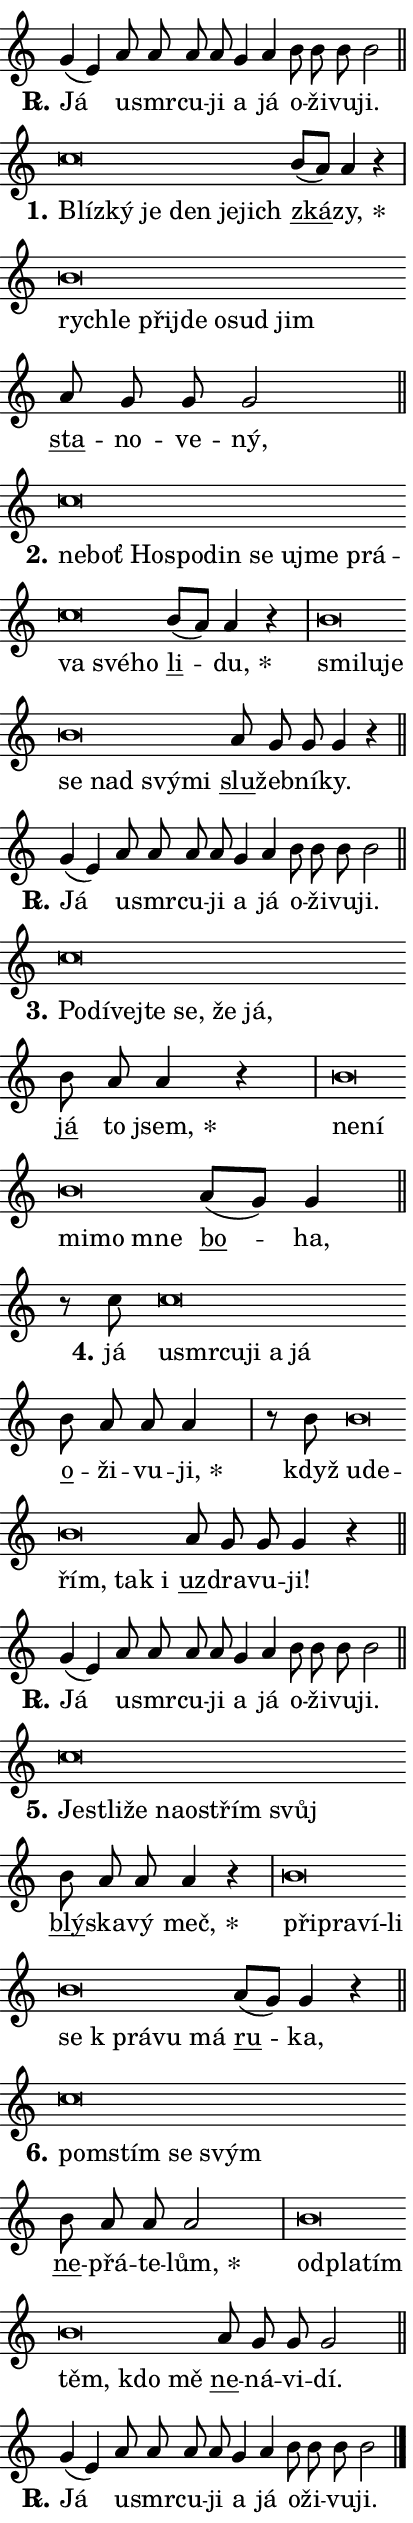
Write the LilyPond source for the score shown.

\version "2.24.0"
\header { tagline = "" }
\paper {
  indent = 0\cm
  top-margin = 0\cm
  right-margin = 0.13\cm % to fit lyric hyphens
  bottom-margin = 0\cm
  left-margin = 0\cm
  paper-width = 7\cm
  page-breaking = #ly:one-page-breaking
  system-system-spacing.basic-distance = #11
  score-system-spacing.basic-distance = #11
  ragged-last = ##f
}


%% Author: Thomas Morley
%% https://lists.gnu.org/archive/html/lilypond-user/2020-05/msg00002.html
#(define (line-position grob)
"Returns position of @var[grob} in current system:
   @code{'start}, if at first time-step
   @code{'end}, if at last time-step
   @code{'middle} otherwise
"
  (let* ((col (ly:item-get-column grob))
         (ln (ly:grob-object col 'left-neighbor))
         (rn (ly:grob-object col 'right-neighbor))
         (col-to-check-left (if (ly:grob? ln) ln col))
         (col-to-check-right (if (ly:grob? rn) rn col))
         (break-dir-left
           (and
             (ly:grob-property col-to-check-left 'non-musical #f)
             (ly:item-break-dir col-to-check-left)))
         (break-dir-right
           (and
             (ly:grob-property col-to-check-right 'non-musical #f)
             (ly:item-break-dir col-to-check-right))))
        (cond ((eqv? 1 break-dir-left) 'start)
              ((eqv? -1 break-dir-right) 'end)
              (else 'middle))))

#(define (tranparent-at-line-position vctor)
  (lambda (grob)
  "Relying on @code{line-position} select the relevant enry from @var{vctor}.
Used to determine transparency,"
    (case (line-position grob)
      ((end) (not (vector-ref vctor 0)))
      ((middle) (not (vector-ref vctor 1)))
      ((start) (not (vector-ref vctor 2))))))

noteHeadBreakVisibility =
#(define-music-function (break-visibility)(vector?)
"Makes @code{NoteHead}s transparent relying on @var{break-visibility}"
#{
  \override NoteHead.transparent =
    #(tranparent-at-line-position break-visibility)
#})

#(define delete-ledgers-for-transparent-note-heads
  (lambda (grob)
    "Reads whether a @code{NoteHead} is transparent.
If so this @code{NoteHead} is removed from @code{'note-heads} from
@var{grob}, which is supposed to be @code{LedgerLineSpanner}.
As a result ledgers are not printed for this @code{NoteHead}"
    (let* ((nhds-array (ly:grob-object grob 'note-heads))
           (nhds-list
             (if (ly:grob-array? nhds-array)
                 (ly:grob-array->list nhds-array)
                 '()))
           ;; Relies on the transparent-property being done before
           ;; Staff.LedgerLineSpanner.after-line-breaking is executed.
           ;; This is fragile ...
           (to-keep
             (remove
               (lambda (nhd)
                 (ly:grob-property nhd 'transparent #f))
               nhds-list)))
      ;; TODO find a better method to iterate over grob-arrays, similiar
      ;; to filter/remove etc for lists
      ;; For now rebuilt from scratch
      (set! (ly:grob-object grob 'note-heads)  '())
      (for-each
        (lambda (nhd)
          (ly:pointer-group-interface::add-grob grob 'note-heads nhd))
        to-keep))))

squashNotes = {
  \override NoteHead.X-extent = #'(-0.2 . 0.2)
  \override NoteHead.Y-extent = #'(-0.75 . 0)
  \override NoteHead.stencil =
    #(lambda (grob)
       (let ((pos (ly:grob-property grob 'staff-position)))
         (begin
           (if (< pos -7) (display "ERROR: Lower brevis then expected\n") (display "OK: Expected brevis position\n"))
           (if (<= pos -6) ly:text-interface::print ly:note-head::print))))
}
unSquashNotes = {
  \revert NoteHead.X-extent
  \revert NoteHead.Y-extent
  \revert NoteHead.stencil
}

hideNotes = \noteHeadBreakVisibility #begin-of-line-visible
unHideNotes = \noteHeadBreakVisibility #all-visible

% work-around for resetting accidentals
% https://lilypond.org/doc/v2.23/Documentation/notation/displaying-rhythms#unmetered-music
cadenzaMeasure = {
  \cadenzaOff
  \partial 1024 s1024
  \cadenzaOn
}

#(define-markup-command (accent layout props text) (markup?)
  "Underline accented syllable"
  (interpret-markup layout props
    #{\markup \override #'(offset . 4.3) \underline { #text }#}))

responsum = \markup \concat {
  "R" \hspace #-1.05 \path #0.1 #'((moveto 0 0.07) (lineto 0.9 0.8)) \hspace #0.05 "."
}

spaceSize = #0.6828661417322834 % exact space size for TeX Gyre Schola

\layout {
  \context {
    \Staff
    \remove "Time_signature_engraver"
    \override LedgerLineSpanner.after-line-breaking = #delete-ledgers-for-transparent-note-heads
  }
  \context {
    \Lyrics {
      \override LyricSpace.minimum-distance = \spaceSize
      \override LyricText.font-name = #"TeX Gyre Schola"
      \override LyricText.font-size = 1
      \override StanzaNumber.font-name = #"TeX Gyre Schola Bold"
      \override StanzaNumber.font-size = 1
    }
  }
  \context {
    \Score 
    \override NoteHead.text =
      #(lambda (grob) 
        (let ((pos (ly:grob-property grob 'staff-position)))
          #{\markup {
            \combine
              \halign #-0.55 \raise #(if (= pos -6) 0 0.5) \override #'(thickness . 2) \draw-line #'(3.2 . 0)
              \musicglyph "noteheads.sM1"
          }#}))
  }
}

% magnetic-lyrics.ily
%
%   written by
%     Jean Abou Samra <jean@abou-samra.fr>
%     Werner Lemberg <wl@gnu.org>
%
%   adapted by
%     Jiri Hon <jiri.hon@gmail.com>
%
% Version 2022-Apr-15

% https://www.mail-archive.com/lilypond-user@gnu.org/msg149350.html

#(define (Left_hyphen_pointer_engraver context)
   "Collect syllable-hyphen-syllable occurrences in lyrics and store
them in properties.  This engraver only looks to the left.  For
example, if the lyrics input is @code{foo -- bar}, it does the
following.

@itemize @bullet
@item
Set the @code{text} property of the @code{LyricHyphen} grob between
@q{foo} and @q{bar} to @code{foo}.

@item
Set the @code{left-hyphen} property of the @code{LyricText} grob with
text @q{foo} to the @code{LyricHyphen} grob between @q{foo} and
@q{bar}.
@end itemize

Use this auxiliary engraver in combination with the
@code{lyric-@/text::@/apply-@/magnetic-@/offset!} hook."
   (let ((hyphen #f)
         (text #f))
     (make-engraver
      (acknowledgers
       ((lyric-syllable-interface engraver grob source-engraver)
        (set! text grob)))
      (end-acknowledgers
       ((lyric-hyphen-interface engraver grob source-engraver)
        ;(when (not (grob::has-interface grob 'lyric-space-interface))
          (set! hyphen grob)));)
      ((stop-translation-timestep engraver)
       (when (and text hyphen)
         (ly:grob-set-object! text 'left-hyphen hyphen))
       (set! text #f)
       (set! hyphen #f)))))

#(define (lyric-text::apply-magnetic-offset! grob)
   "If the space between two syllables is less than the value in
property @code{LyricText@/.details@/.squash-threshold}, move the right
syllable to the left so that it gets concatenated with the left
syllable.

Use this function as a hook for
@code{LyricText@/.after-@/line-@/breaking} if the
@code{Left_@/hyphen_@/pointer_@/engraver} is active."
   (let ((hyphen (ly:grob-object grob 'left-hyphen #f)))
     (when hyphen
       (let ((left-text (ly:spanner-bound hyphen LEFT)))
         (when (grob::has-interface left-text 'lyric-syllable-interface)
           (let* ((common (ly:grob-common-refpoint grob left-text X))
                  (this-x-ext (ly:grob-extent grob common X))
                  (left-x-ext
                   (begin
                     ;; Trigger magnetism for left-text.
                     (ly:grob-property left-text 'after-line-breaking)
                     (ly:grob-extent left-text common X)))
                  ;; `delta` is the gap width between two syllables.
                  (delta (- (interval-start this-x-ext)
                            (interval-end left-x-ext)))
                  (details (ly:grob-property grob 'details))
                  (threshold (assoc-get 'squash-threshold details 0.2)))
             (when (< delta threshold)
               (let* (;; We have to manipulate the input text so that
                      ;; ligatures crossing syllable boundaries are not
                      ;; disabled.  For languages based on the Latin
                      ;; script this is essentially a beautification.
                      ;; However, for non-Western scripts it can be a
                      ;; necessity.
                      (lt (ly:grob-property left-text 'text))
                      (rt (ly:grob-property grob 'text))
                      (is-space (grob::has-interface hyphen 'lyric-space-interface))
                      (space (if is-space " " ""))
                      (extra-delta (if is-space spaceSize 0))
                      ;; Append new syllable.
                      (ltrt-space (if (and (string? lt) (string? rt))
                                (string-append lt space rt)
                                (make-concat-markup (list lt space rt))))
                      ;; Right-align `ltrt` to the right side.
                      (ltrt-space-markup (grob-interpret-markup
                               grob
                               (make-translate-markup
                                (cons (interval-length this-x-ext) 0)
                                (make-right-align-markup ltrt-space)))))
                 (begin
                   ;; Don't print `left-text`.
                   (ly:grob-set-property! left-text 'stencil #f)
                   ;; Set text and stencil (which holds all collected
                   ;; syllables so far) and shift it to the left.
                   (ly:grob-set-property! grob 'text ltrt-space)
                   (ly:grob-set-property! grob 'stencil ltrt-space-markup)
                   (ly:grob-translate-axis! grob (- (- delta extra-delta)) X))))))))))


#(define (lyric-hyphen::displace-bounds-first grob)
   ;; Make very sure this callback isn't triggered too early.
   (let ((left (ly:spanner-bound grob LEFT))
         (right (ly:spanner-bound grob RIGHT)))
     (ly:grob-property left 'after-line-breaking)
     (ly:grob-property right 'after-line-breaking)
     (ly:lyric-hyphen::print grob)))

squashThreshold = #0.4

\layout {
  \context {
    \Lyrics
    \consists #Left_hyphen_pointer_engraver
    \override LyricText.after-line-breaking =
      #lyric-text::apply-magnetic-offset!
    \override LyricHyphen.stencil = #lyric-hyphen::displace-bounds-first
    \override LyricText.details.squash-threshold = \squashThreshold
    \override LyricHyphen.minimum-distance = 0
    \override LyricHyphen.minimum-length = \squashThreshold
  }
}

squashText = \override LyricText.details.squash-threshold = 9999
unSquashText = \override LyricText.details.squash-threshold = \squashThreshold

leftText = \override LyricText.self-alignment-X = #LEFT
unLeftText = \revert LyricText.self-alignment-X

starOffset = #(lambda (grob) 
                (let ((x_offset (ly:self-alignment-interface::aligned-on-x-parent grob)))
                  (if (= x_offset 0) 0 (+ x_offset 1.2))))

star = #(define-music-function (syllable)(string?)
"Append star separator at the end of a syllable"
#{
  \once \override LyricText.X-offset = #starOffset
  \lyricmode { \markup {
    #syllable
    \override #'((font-name . "TeX Gyre Schola Bold")) \hspace #0.2 \lower #0.65 \larger "*"
  } }
#})

starAccent = #(define-music-function (syllable)(string?)
"Append star separator at the end of a syllable and make accent"
#{
  \once \override LyricText.X-offset = #starOffset
  \lyricmode { \markup {
    \accent #syllable
    \override #'((font-name . "TeX Gyre Schola Bold")) \hspace #0.2 \lower #0.65 \larger "*"
  } }
#})

breath = #(define-music-function (syllable)(string?)
"Append breathing indicator at the end of a syllable"
#{
  \lyricmode { \markup { #syllable "+" } }
#})

optionalBreath = #(define-music-function (syllable)(string?)
"Append optional breathing indicator at the end of a syllable"
#{
  \lyricmode { \markup { #syllable "(+)" } }
#})


\score {
    <<
        \new Voice = "melody" { \cadenzaOn \key c \major \relative { g'4( e) a8 a a a \bar "" g4 a \bar "" b8 b b b2 \cadenzaMeasure \bar "||" \break } }
        \new Lyrics \lyricsto "melody" { \lyricmode { \set stanza = \responsum
Já u -- smr -- cu -- ji a já o -- ži -- vu -- ji. } }
    >>
    \layout {}
}

\score {
    <<
        \new Voice = "melody" { \cadenzaOn \key c \major \relative { \squashNotes c''\breve*1/16 \hideNotes \breve*1/16 \bar "" \breve*1/16 \bar "" \breve*1/16 \bar "" \breve*1/16 \breve*1/16 \bar "" \unHideNotes \unSquashNotes \bar "" b8[( a)] a4 r \cadenzaMeasure \bar "|" \squashNotes b\breve*1/16 \hideNotes \breve*1/16 \bar "" \breve*1/16 \bar "" \breve*1/16 \bar "" \breve*1/16 \bar "" \breve*1/16 \breve*1/16 \bar "" \unHideNotes \unSquashNotes \bar "" a8 g g g2 \cadenzaMeasure \bar "||" \break } }
        \new Lyrics \lyricsto "melody" { \lyricmode { \set stanza = "1."
\leftText Blíz -- \squashText ký je den je -- jich \unLeftText \unSquashText \markup \accent zká -- \star zy, \leftText rych -- \squashText le při -- jde o -- sud jim \unLeftText \unSquashText \markup \accent sta -- no -- ve -- ný, } }
    >>
    \layout {}
}

\score {
    <<
        \new Voice = "melody" { \cadenzaOn \key c \major \relative { \squashNotes c''\breve*1/16 \hideNotes \breve*1/16 \bar "" \breve*1/16 \bar "" \breve*1/16 \bar "" \breve*1/16 \bar "" \breve*1/16 \bar "" \breve*1/16 \bar "" \breve*1/16 \bar "" \breve*1/16 \bar "" \breve*1/16 \bar "" \breve*1/16 \breve*1/16 \bar "" \unHideNotes \unSquashNotes \bar "" b8[( a)] a4 r \cadenzaMeasure \bar "|" \squashNotes b\breve*1/16 \hideNotes \breve*1/16 \bar "" \breve*1/16 \bar "" \breve*1/16 \bar "" \breve*1/16 \bar "" \breve*1/16 \breve*1/16 \bar "" \unHideNotes \unSquashNotes \bar "" a8 g g g4 r \cadenzaMeasure \bar "||" \break } }
        \new Lyrics \lyricsto "melody" { \lyricmode { \set stanza = "2."
\leftText ne -- \squashText boť Ho -- spo -- din se u -- jme prá -- va své -- ho \unLeftText \unSquashText \markup \accent li -- \star du, \leftText smi -- \squashText lu -- je se nad svý -- mi \unLeftText \unSquashText \markup \accent slu -- žeb -- ní -- ky. } }
    >>
    \layout {}
}

\score {
    <<
        \new Voice = "melody" { \cadenzaOn \key c \major \relative { g'4( e) a8 a a a \bar "" g4 a \bar "" b8 b b b2 \cadenzaMeasure \bar "||" \break } }
        \new Lyrics \lyricsto "melody" { \lyricmode { \set stanza = \responsum
Já u -- smr -- cu -- ji a já o -- ži -- vu -- ji. } }
    >>
    \layout {}
}

\score {
    <<
        \new Voice = "melody" { \cadenzaOn \key c \major \relative { \squashNotes c''\breve*1/16 \hideNotes \breve*1/16 \bar "" \breve*1/16 \bar "" \breve*1/16 \bar "" \breve*1/16 \bar "" \breve*1/16 \breve*1/16 \bar "" \unHideNotes \unSquashNotes \bar "" b8 a a4 r \cadenzaMeasure \bar "|" \squashNotes b\breve*1/16 \hideNotes \breve*1/16 \bar "" \breve*1/16 \bar "" \breve*1/16 \breve*1/16 \bar "" \unHideNotes \unSquashNotes \bar "" a8[( g)] g4 \cadenzaMeasure \bar "||" \break } }
        \new Lyrics \lyricsto "melody" { \lyricmode { \set stanza = "3."
\leftText Po -- \squashText dí -- vej -- te se, že já, \unLeftText \unSquashText \markup \accent já to \star jsem, \leftText ne -- \squashText ní mi -- mo mne \unLeftText \unSquashText \markup \accent bo -- ha, } }
    >>
    \layout {}
}

\score {
    <<
        \new Voice = "melody" { \cadenzaOn \key c \major \relative { r8 c''8 \squashNotes c\breve*1/16 \hideNotes \breve*1/16 \bar "" \breve*1/16 \bar "" \breve*1/16 \bar "" \breve*1/16 \breve*1/16 \bar "" \unHideNotes \unSquashNotes \bar "" b8 a a a4 \cadenzaMeasure \bar "|" r8 b8 \squashNotes b\breve*1/16 \hideNotes \breve*1/16 \bar "" \breve*1/16 \bar "" \breve*1/16 \breve*1/16 \bar "" \unHideNotes \unSquashNotes \bar "" a8 g g g4 r \cadenzaMeasure \bar "||" \break } }
        \new Lyrics \lyricsto "melody" { \lyricmode { \set stanza = "4."
já \leftText u -- \squashText smr -- cu -- ji a já \unLeftText \unSquashText \markup \accent o -- ži -- vu -- \star ji, když \leftText u -- \squashText de -- řím, tak i \unLeftText \unSquashText \markup \accent uz -- dra -- vu -- ji! } }
    >>
    \layout {}
}

\score {
    <<
        \new Voice = "melody" { \cadenzaOn \key c \major \relative { g'4( e) a8 a a a \bar "" g4 a \bar "" b8 b b b2 \cadenzaMeasure \bar "||" \break } }
        \new Lyrics \lyricsto "melody" { \lyricmode { \set stanza = \responsum
Já u -- smr -- cu -- ji a já o -- ži -- vu -- ji. } }
    >>
    \layout {}
}

\score {
    <<
        \new Voice = "melody" { \cadenzaOn \key c \major \relative { \squashNotes c''\breve*1/16 \hideNotes \breve*1/16 \bar "" \breve*1/16 \bar "" \breve*1/16 \bar "" \breve*1/16 \bar "" \breve*1/16 \breve*1/16 \bar "" \unHideNotes \unSquashNotes \bar "" b8 a a a4 r \cadenzaMeasure \bar "|" \squashNotes b\breve*1/16 \hideNotes \breve*1/16 \bar "" \breve*1/16 \bar "" \breve*1/16 \bar "" \breve*1/16 \bar "" \breve*1/16 \breve*1/16 \bar "" \unHideNotes \unSquashNotes \bar "" a8[( g)] g4 r \cadenzaMeasure \bar "||" \break } }
        \new Lyrics \lyricsto "melody" { \lyricmode { \set stanza = "5."
\leftText Je -- \squashText stli -- že na -- o -- střím svůj \unLeftText \unSquashText \markup \accent blý -- ska -- vý \star meč, \leftText při -- \squashText pra -- ví-li se "k prá" -- vu má \unLeftText \unSquashText \markup \accent ru -- ka, } }
    >>
    \layout {}
}

\score {
    <<
        \new Voice = "melody" { \cadenzaOn \key c \major \relative { \squashNotes c''\breve*1/16 \hideNotes \breve*1/16 \bar "" \breve*1/16 \breve*1/16 \bar "" \unHideNotes \unSquashNotes \bar "" b8 a a a2 \cadenzaMeasure \bar "|" \squashNotes b\breve*1/16 \hideNotes \breve*1/16 \bar "" \breve*1/16 \bar "" \breve*1/16 \bar "" \breve*1/16 \breve*1/16 \bar "" \unHideNotes \unSquashNotes \bar "" a8 g g g2 \cadenzaMeasure \bar "||" \break } }
        \new Lyrics \lyricsto "melody" { \lyricmode { \set stanza = "6."
\leftText po -- \squashText mstím se svým \unLeftText \unSquashText \markup \accent ne -- přá -- te -- \star lům, \leftText od -- \squashText pla -- tím těm, kdo mě \unLeftText \unSquashText \markup \accent ne -- ná -- vi -- dí. } }
    >>
    \layout {}
}

\score {
    <<
        \new Voice = "melody" { \cadenzaOn \key c \major \relative { g'4( e) a8 a a a \bar "" g4 a \bar "" b8 b b b2 \cadenzaMeasure \bar "||" \break } \bar "|." }
        \new Lyrics \lyricsto "melody" { \lyricmode { \set stanza = \responsum
Já u -- smr -- cu -- ji a já o -- ži -- vu -- ji. } }
    >>
    \layout {}
}
